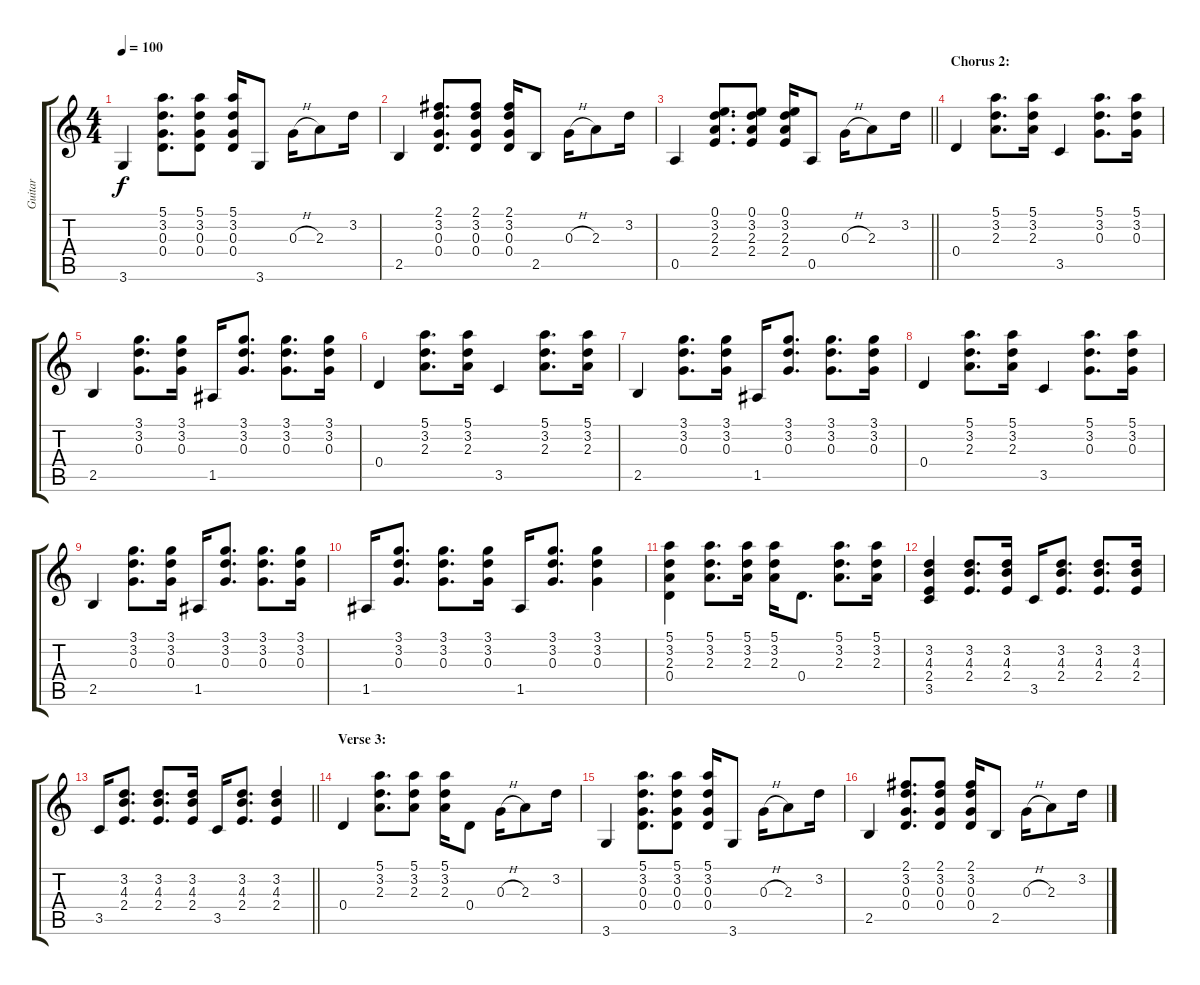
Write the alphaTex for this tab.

\track ("Guitar" "Guitar") {instrument acousticguitarnylon}
\staff {score tabs}
\tuning (E4 B3 G3 D3 A2 E2) {hide}
\ts (4 4)
\tempo 100
\clef g2
\ks c
3.6.4{dy f} (5.1 3.2 0.3 0.4).8{d} (5.1 3.2 0.3 0.4).8 (5.1 3.2 0.3 0.4).16 3.6.8 0.3{h}.16 2.3.8 3.2.16 |
2.5.4 (2.1 3.2 0.3 0.4).8{d} (2.1 3.2 0.3 0.4).8 (2.1 3.2 0.3 0.4).16 2.5.8 0.3{h}.16 2.3.8 3.2.16 |
\barLineRight lightlight
0.5.4 (0.1 3.2 2.3 2.4).8{d} (0.1 3.2 2.3 2.4).8 (0.1 3.2 2.3 2.4).16 0.5.8 0.3{h}.16 2.3.8 3.2.16 |
\section ("" "Chorus 2:")
0.4.4 (5.1 3.2 2.3).8{d} (5.1 3.2 2.3).16 3.5.4 (5.1 3.2 0.3).8{d} (5.1 3.2 0.3).16 |
2.5.4 (3.1 3.2 0.3).8{d} (3.1 3.2 0.3).16 1.5.16 (3.1 3.2 0.3).8{d} (3.1 3.2 0.3).8{d} (3.1 3.2 0.3).16 |
0.4.4 (5.1 3.2 2.3).8{d} (5.1 3.2 2.3).16 3.5.4 (5.1 3.2 2.3).8{d} (5.1 3.2 2.3).16 |
2.5.4 (3.1 3.2 0.3).8{d} (3.1 3.2 0.3).16 1.5.16 (3.1 3.2 0.3).8{d} (3.1 3.2 0.3).8{d} (3.1 3.2 0.3).16 |
0.4.4 (5.1 3.2 2.3).8{d} (5.1 3.2 2.3).16 3.5.4 (5.1 3.2 0.3).8{d} (5.1 3.2 0.3).16 |
2.5.4 (3.1 3.2 0.3).8{d} (3.1 3.2 0.3).16 1.5.16 (3.1 3.2 0.3).8{d} (3.1 3.2 0.3).8{d} (3.1 3.2 0.3).16 |
1.5.16 (3.1 3.2 0.3).8{d} (3.1 3.2 0.3).8{d} (3.1 3.2 0.3).16 1.5.16 (3.1 3.2 0.3).8{d} (3.1 3.2 0.3).4 |
(5.1 3.2 2.3 0.4).4 (5.1 3.2 2.3).8{d} (5.1 3.2 2.3).16 (5.1 3.2 2.3).16 0.4.8{d} (5.1 3.2 2.3).8{d} (5.1 3.2 2.3).16 |
(3.2 4.3 2.4 3.5).4 (3.2 4.3 2.4).8{d} (3.2 4.3 2.4).16 3.5.16 (3.2 4.3 2.4).8{d} (3.2 4.3 2.4).8{d} (3.2 4.3 2.4).16 |
\barLineRight lightlight
3.5.16 (3.2 4.3 2.4).8{d} (3.2 4.3 2.4).8{d} (3.2 4.3 2.4).16 3.5.16 (3.2 4.3 2.4).8{d} (3.2 4.3 2.4).4 |
\section ("" "Verse 3:")
0.4.4 (5.1 3.2 2.3).8{d} (5.1 3.2 2.3).8 (5.1 3.2 2.3).16 0.4.8 0.3{h}.16 2.3.8 3.2.16 |
3.6.4 (5.1 3.2 0.3 0.4).8{d} (5.1 3.2 0.3 0.4).8 (5.1 3.2 0.3 0.4).16 3.6.8 0.3{h}.16 2.3.8 3.2.16 |
2.5.4 (2.1 3.2 0.3 0.4).8{d} (2.1 3.2 0.3 0.4).8 (2.1 3.2 0.3 0.4).16 2.5.8 0.3{h}.16 2.3.8 3.2.16
